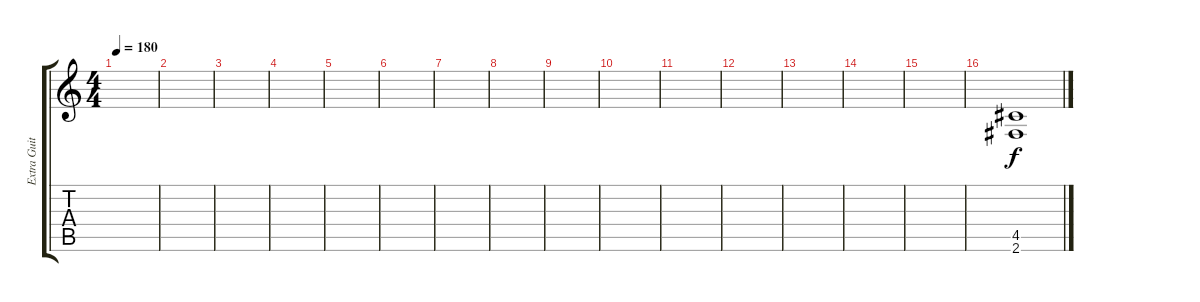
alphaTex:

\track ("Extra Guitar" "Extra Guit") {instrument distortionguitar}
\staff {score tabs}
\tuning (E4 B3 G3 D3 A2 E2) {hide}
\ts (4 4)
\tempo 180
\clef g2
\ks c
|
|
|
|
|
|
|
|
|
|
|
|
|
|
|
(4.5 2.6).1
